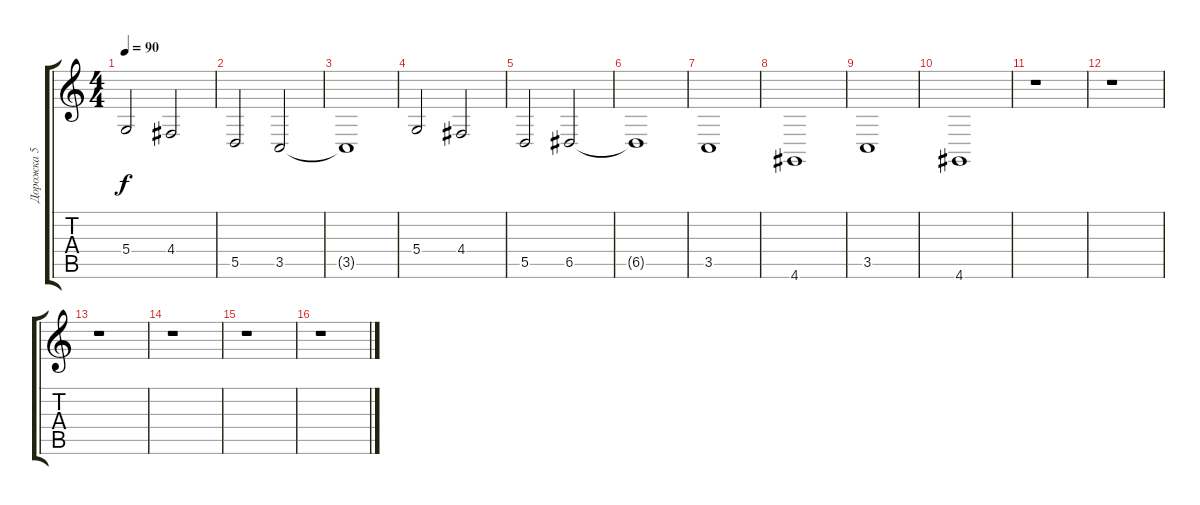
\track ("Дорожка 5" "Дорожка 5") {instrument lead4chiff}
\staff {score tabs}
\tuning (E4 B3 G3 D3 A2 E2) {hide}
\ts (4 4)
\tempo 90
\clef g2
\ks c
5.4.2{dy f instrument lead4chiff} 4.4.2 |
5.5.2 3.5.2 |
3.5{t}.1 |
5.4.2 4.4.2 |
5.5.2 6.5.2 |
6.5{t}.1 |
3.5.1 |
4.6.1 |
3.5.1 |
4.6.1 |
r.1 |
r.1 |
r.1 |
r.1 |
r.1 |
r.1
